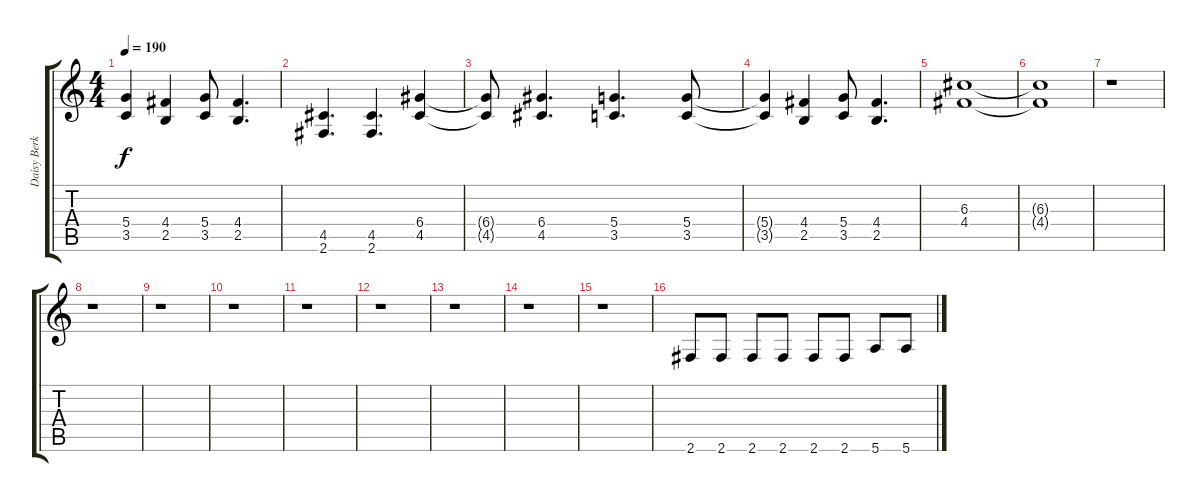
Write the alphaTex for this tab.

\track ("Daisy Berkovitz" "Daisy Berk") {instrument distortionguitar}
\staff {score tabs}
\tuning (E4 B3 G3 D3 A2 E2) {hide}
\ts (4 4)
\tempo 190
\clef g2
\ks c
(5.4{t} 3.5{t}).4{dy f} (4.4 2.5).4 (5.4 3.5).8 (4.4 2.5).4{d} |
(4.5 2.6).4{d} (4.5 2.6).4{d} (6.4 4.5).4 |
(6.4{t} 4.5{t}).8 (6.4 4.5).4{d} (5.4 3.5).4{d} (5.4 3.5).8 |
(5.4{t} 3.5{t}).4 (4.4 2.5).4 (5.4 3.5).8 (4.4 2.5).4{d} |
(6.3 4.4).1 |
(6.3{t} 4.4{t}).1 |
r.1 |
r.1 |
r.1 |
r.1 |
r.1 |
r.1 |
r.1 |
r.1 |
r.1 |
2.6.8 2.6.8 2.6.8 2.6.8 2.6.8 2.6.8 5.6.8 5.6.8
